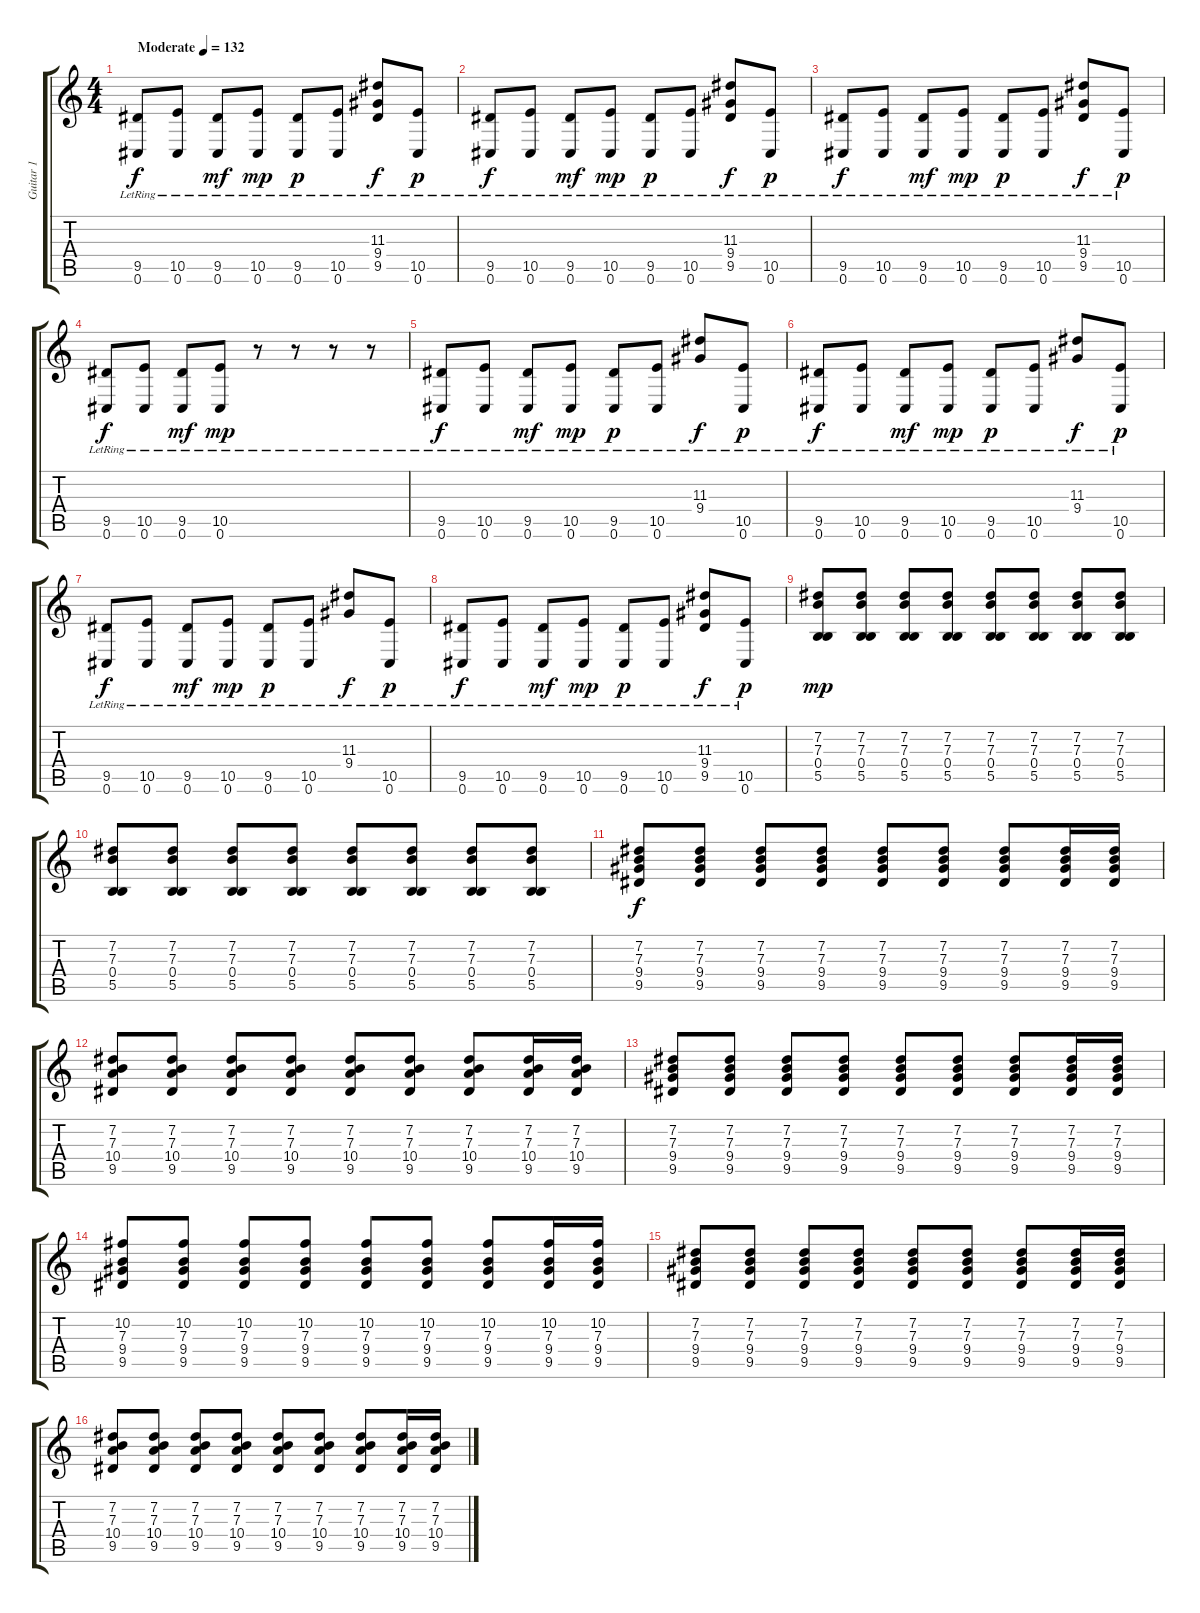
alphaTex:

\track ("Guitar 1" "Guitar 1") {instrument electricguitarjazz}
\staff {score tabs}
\tuning (Db4 Ab3 E3 B2 Gb2 Db2) {hide}
\ts (4 4)
\tempo (132 "Moderate")
\clef g2
\ks c
(9.5{lr} 0.6{lr}).8{dy f instrument electricguitarjazz} (10.5{lr} 0.6{lr}).8 (9.5{lr} 0.6{lr}).8{dy mf} (10.5{lr} 0.6{lr}).8{dy mp} (9.5{lr} 0.6{lr}).8{dy p} (10.5{lr} 0.6{lr}).8 (11.3{lr} 9.4{lr} 9.5{lr}).8{dy f} (10.5{lr} 0.6{lr}).8{dy p} |
(9.5{lr} 0.6{lr}).8{dy f} (10.5{lr} 0.6{lr}).8 (9.5{lr} 0.6{lr}).8{dy mf} (10.5{lr} 0.6{lr}).8{dy mp} (9.5{lr} 0.6{lr}).8{dy p} (10.5{lr} 0.6{lr}).8 (11.3{lr} 9.4{lr} 9.5{lr}).8{dy f} (10.5{lr} 0.6{lr}).8{dy p} |
(9.5{lr} 0.6{lr}).8{dy f} (10.5{lr} 0.6{lr}).8 (9.5{lr} 0.6{lr}).8{dy mf} (10.5{lr} 0.6{lr}).8{dy mp} (9.5{lr} 0.6{lr}).8{dy p} (10.5{lr} 0.6{lr}).8 (11.3{lr} 9.4{lr} 9.5{lr}).8{dy f} (10.5{lr} 0.6{lr}).8{dy p} |
(9.5{lr} 0.6{lr}).8{dy f} (10.5{lr} 0.6{lr}).8 (9.5{lr} 0.6{lr}).8{dy mf} (10.5{lr} 0.6{lr}).8{dy mp} r.8 r.8 r.8 r.8 |
(9.5{lr} 0.6{lr}).8{dy f} (10.5{lr} 0.6{lr}).8 (9.5{lr} 0.6{lr}).8{dy mf} (10.5{lr} 0.6{lr}).8{dy mp} (9.5{lr} 0.6{lr}).8{dy p} (10.5{lr} 0.6{lr}).8 (11.3{lr} 9.4{lr}).8{dy f} (10.5{lr} 0.6{lr}).8{dy p} |
(9.5{lr} 0.6{lr}).8{dy f} (10.5{lr} 0.6{lr}).8 (9.5{lr} 0.6{lr}).8{dy mf} (10.5{lr} 0.6{lr}).8{dy mp} (9.5{lr} 0.6{lr}).8{dy p} (10.5{lr} 0.6{lr}).8 (11.3{lr} 9.4{lr}).8{dy f} (10.5{lr} 0.6{lr}).8{dy p} |
(9.5{lr} 0.6{lr}).8{dy f} (10.5{lr} 0.6{lr}).8 (9.5{lr} 0.6{lr}).8{dy mf} (10.5{lr} 0.6{lr}).8{dy mp} (9.5{lr} 0.6{lr}).8{dy p} (10.5{lr} 0.6{lr}).8 (11.3{lr} 9.4{lr}).8{dy f} (10.5{lr} 0.6{lr}).8{dy p} |
(9.5{lr} 0.6{lr}).8{dy f} (10.5{lr} 0.6{lr}).8 (9.5{lr} 0.6{lr}).8{dy mf} (10.5{lr} 0.6{lr}).8{dy mp} (9.5{lr} 0.6{lr}).8{dy p} (10.5{lr} 0.6{lr}).8 (11.3{lr} 9.4{lr} 9.5{lr}).8{dy f} (10.5{lr} 0.6{lr}).8{dy p} |
(7.2 7.3 0.4 5.5).8{dy mp} (7.2 7.3 0.4 5.5).8 (7.2 7.3 0.4 5.5).8 (7.2 7.3 0.4 5.5).8 (7.2 7.3 0.4 5.5).8 (7.2 7.3 0.4 5.5).8 (7.2 7.3 0.4 5.5).8 (7.2 7.3 0.4 5.5).8 |
(7.2 7.3 0.4 5.5).8 (7.2 7.3 0.4 5.5).8 (7.2 7.3 0.4 5.5).8 (7.2 7.3 0.4 5.5).8 (7.2 7.3 0.4 5.5).8 (7.2 7.3 0.4 5.5).8 (7.2 7.3 0.4 5.5).8 (7.2 7.3 0.4 5.5).8 |
(7.2 7.3 9.4 9.5).8{dy f} (7.2 7.3 9.4 9.5).8 (7.2 7.3 9.4 9.5).8 (7.2 7.3 9.4 9.5).8 (7.2 7.3 9.4 9.5).8 (7.2 7.3 9.4 9.5).8 (7.2 7.3 9.4 9.5).8 (7.2 7.3 9.4 9.5).16 (7.2 7.3 9.4 9.5).16 |
(7.2 7.3 10.4 9.5).8 (7.2 7.3 10.4 9.5).8 (7.2 7.3 10.4 9.5).8 (7.2 7.3 10.4 9.5).8 (7.2 7.3 10.4 9.5).8 (7.2 7.3 10.4 9.5).8 (7.2 7.3 10.4 9.5).8 (7.2 7.3 10.4 9.5).16 (7.2 7.3 10.4 9.5).16 |
(7.2 7.3 9.4 9.5).8 (7.2 7.3 9.4 9.5).8 (7.2 7.3 9.4 9.5).8 (7.2 7.3 9.4 9.5).8 (7.2 7.3 9.4 9.5).8 (7.2 7.3 9.4 9.5).8 (7.2 7.3 9.4 9.5).8 (7.2 7.3 9.4 9.5).16 (7.2 7.3 9.4 9.5).16 |
(10.2 7.3 9.4 9.5).8 (10.2 7.3 9.4 9.5).8 (10.2 7.3 9.4 9.5).8 (10.2 7.3 9.4 9.5).8 (10.2 7.3 9.4 9.5).8 (10.2 7.3 9.4 9.5).8 (10.2 7.3 9.4 9.5).8 (10.2 7.3 9.4 9.5).16 (10.2 7.3 9.4 9.5).16 |
(7.2 7.3 9.4 9.5).8 (7.2 7.3 9.4 9.5).8 (7.2 7.3 9.4 9.5).8 (7.2 7.3 9.4 9.5).8 (7.2 7.3 9.4 9.5).8 (7.2 7.3 9.4 9.5).8 (7.2 7.3 9.4 9.5).8 (7.2 7.3 9.4 9.5).16 (7.2 7.3 9.4 9.5).16 |
(7.2 7.3 10.4 9.5).8 (7.2 7.3 10.4 9.5).8 (7.2 7.3 10.4 9.5).8 (7.2 7.3 10.4 9.5).8 (7.2 7.3 10.4 9.5).8 (7.2 7.3 10.4 9.5).8 (7.2 7.3 10.4 9.5).8 (7.2 7.3 10.4 9.5).16 (7.2 7.3 10.4 9.5).16
